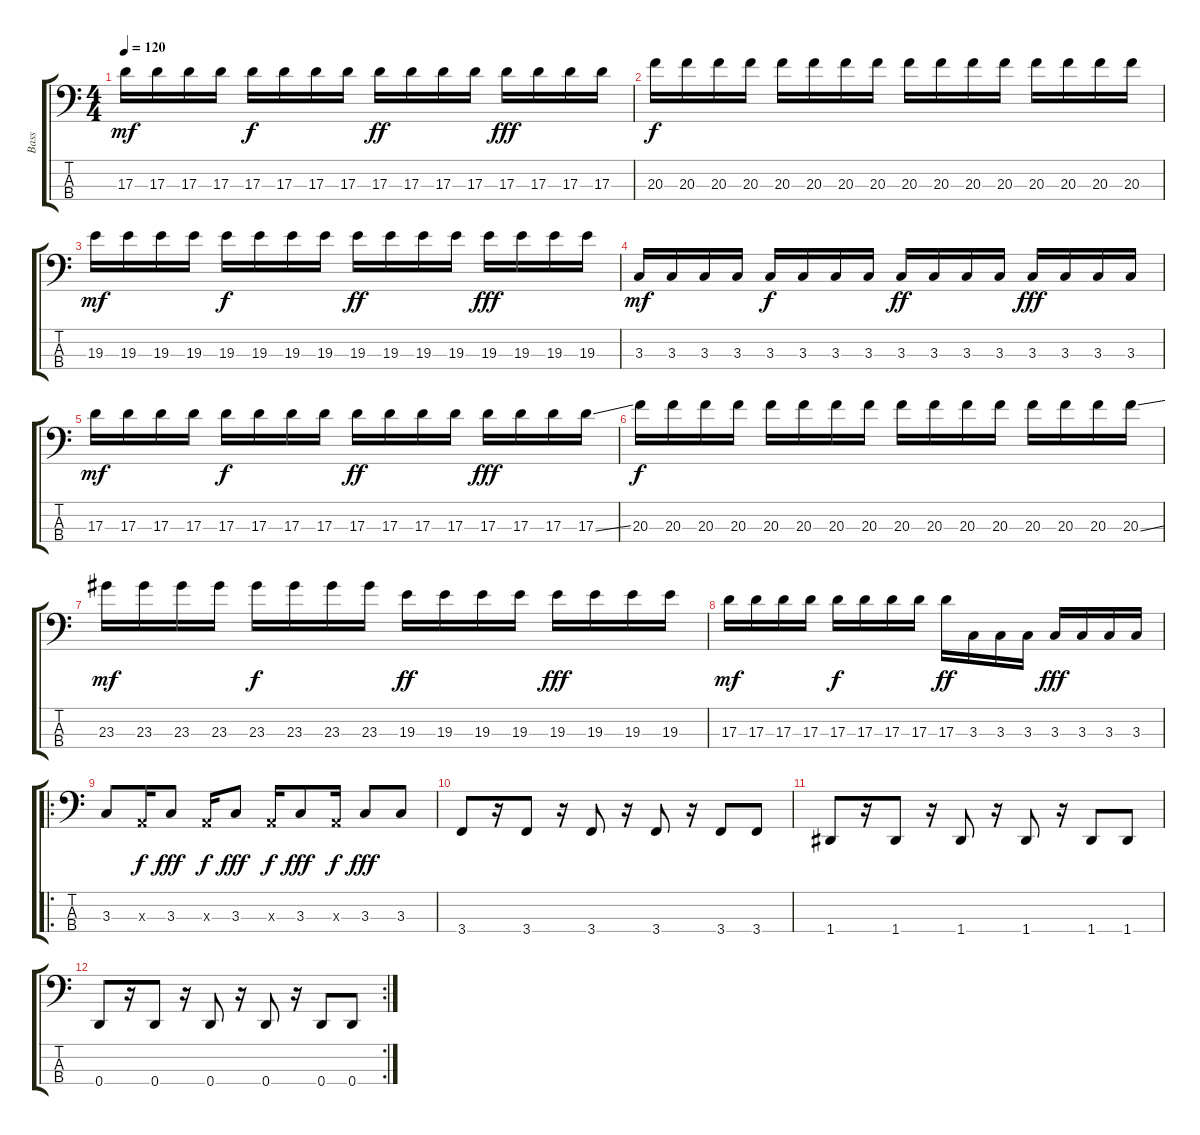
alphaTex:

\track ("Bass" "Bass") {instrument electricbassfinger}
\staff {score tabs}
\tuning (G2 D2 A1 D1) {hide}
\ts (4 4)
\tempo 120
\clef f4
\ks c
17.3.16{dy mf} 17.3.16 17.3.16 17.3.16 17.3.16{dy f} 17.3.16 17.3.16 17.3.16 17.3.16{dy ff} 17.3.16 17.3.16 17.3.16 17.3.16{dy fff} 17.3.16 17.3.16 17.3.16 |
20.3.16{dy f} 20.3.16 20.3.16 20.3.16 20.3.16 20.3.16 20.3.16 20.3.16 20.3.16 20.3.16 20.3.16 20.3.16 20.3.16 20.3.16 20.3.16 20.3.16 |
19.3.16{dy mf} 19.3.16 19.3.16 19.3.16 19.3.16{dy f} 19.3.16 19.3.16 19.3.16 19.3.16{dy ff} 19.3.16 19.3.16 19.3.16 19.3.16{dy fff} 19.3.16 19.3.16 19.3.16 |
3.3.16{dy mf} 3.3.16 3.3.16 3.3.16 3.3.16{dy f} 3.3.16 3.3.16 3.3.16 3.3.16{dy ff} 3.3.16 3.3.16 3.3.16 3.3.16{dy fff} 3.3.16 3.3.16 3.3.16 |
17.3.16{dy mf} 17.3.16 17.3.16 17.3.16 17.3.16{dy f} 17.3.16 17.3.16 17.3.16 17.3.16{dy ff} 17.3.16 17.3.16 17.3.16 17.3.16{dy fff} 17.3.16 17.3.16 17.3{ss}.16 |
20.3.16{dy f} 20.3.16 20.3.16 20.3.16 20.3.16 20.3.16 20.3.16 20.3.16 20.3.16 20.3.16 20.3.16 20.3.16 20.3.16 20.3.16 20.3.16 20.3{ss}.16 |
23.3.16{dy mf} 23.3.16 23.3.16 23.3.16 23.3.16{dy f} 23.3.16 23.3.16 23.3.16 19.3.16{dy ff} 19.3.16 19.3.16 19.3.16 19.3.16{dy fff} 19.3.16 19.3.16 19.3.16 |
17.3.16{dy mf} 17.3.16 17.3.16 17.3.16 17.3.16{dy f} 17.3.16 17.3.16 17.3.16 17.3.16{dy ff} 3.3.16 3.3.16 3.3.16 3.3.16{dy fff} 3.3.16 3.3.16 3.3.16 |
\ro
3.3.8 0.3{x}.16{dy f} 3.3.8{dy fff} 0.3{x}.16{dy f} 3.3.8{dy fff} 0.3{x}.16{dy f} 3.3.8{dy fff} 0.3{x}.16{dy f} 3.3.8{dy fff} 3.3.8 |
3.4.8 r.16 3.4.8 r.16 3.4.8 r.16 3.4.8 r.16 3.4.8 3.4.8 |
1.4.8 r.16 1.4.8 r.16 1.4.8 r.16 1.4.8 r.16 1.4.8 1.4.8 |
\rc 2
0.4.8 r.16 0.4.8 r.16 0.4.8 r.16 0.4.8 r.16 0.4.8 0.4.8
